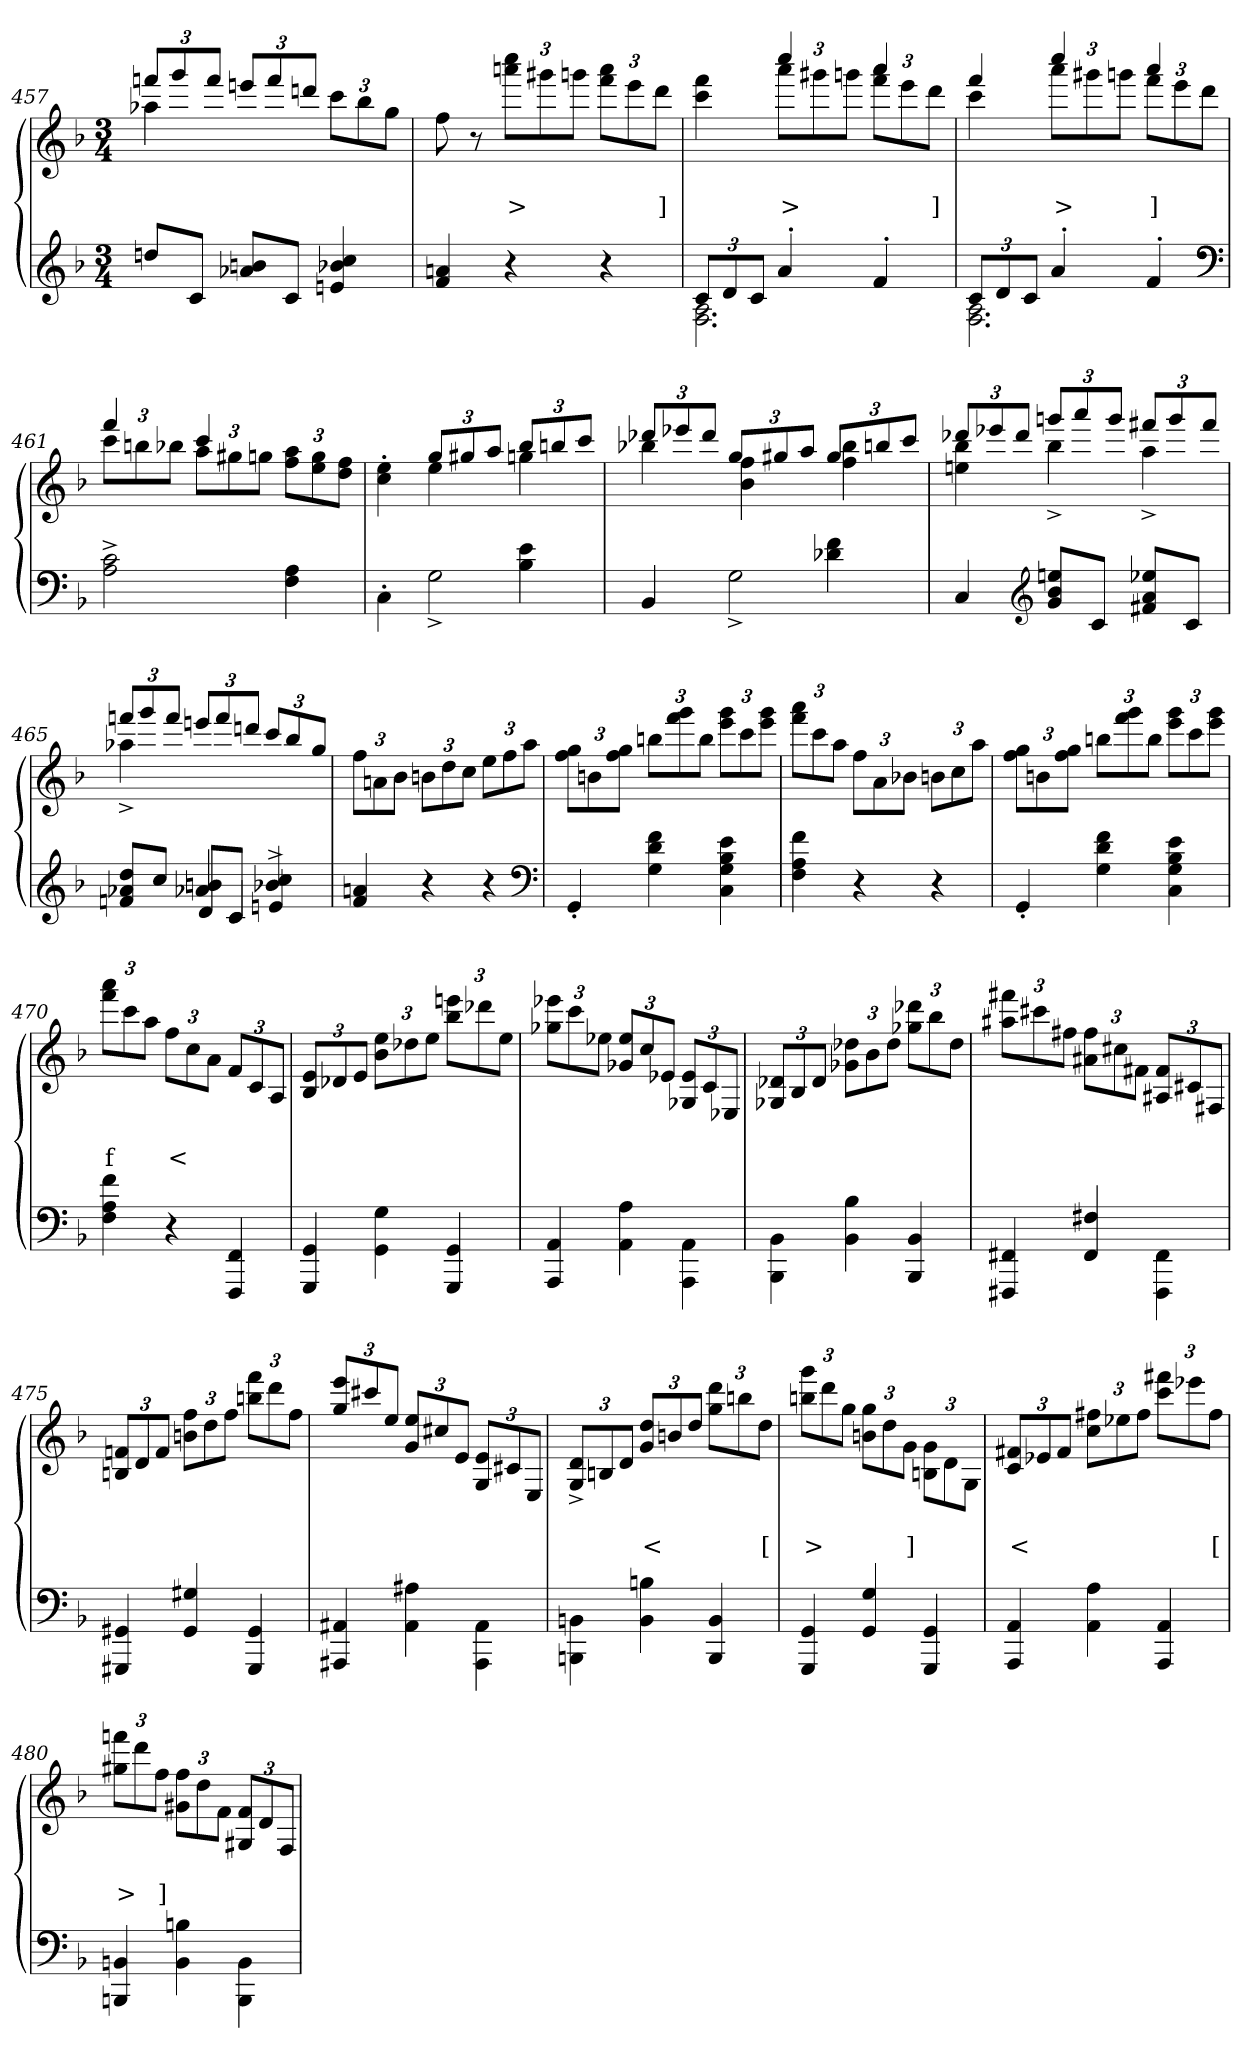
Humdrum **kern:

**kern	**kern	**text	**text
*part2	*part1	*part1	*part1
*staff2	*staff1	*staff1	*staff1
*clefG2	*clefG2	*	*
*k[b-]	*k[b-]	*	*
*M3/4	*M3/4	*	*
=457	=457	=457	=457
*	*^	*	*
8ddnL	12fffn/L	4aa-X	.	.
.	12ggg	.	.	.
8cJ	.	.	.	.
.	12fffJ	.	.	.
8bn 8a-XL	12eeen/L	2ryy	.	.
.	12fff	.	.	.
8cJ	.	.	.	.
.	12dddnJ	.	.	.
4cc 4b-X 4en	12cccL	.	.	.
.	12bb-	.	.	.
.	12ggJ	.	.	.
*	*v	*v	*	*
=458	=458	=458	=458
4an 4f	8ff	.	.
.	8r	.	.
4r	12cccc 12aaanL	.	>
.	12ggg#X	.	.
.	12gggnJ	.	.
4r	12aaa 12fffL	.	.
.	12eee	.	.
.	12dddJ	.	]
=459	=459	=459	=459
*^	*^	*	*
12cL	2.A 2.F	4ryy	4fff 4ccc	.	.
12d	.	.	.	.	.
12cJ	.	.	.	.	.
4a'>	.	4cccc	12aaaL	.	>
.	.	.	12ggg#X	.	.
.	.	.	12gggnJ	.	.
4f'>	.	4aaa	12aaa 12fffL	.	.
.	.	.	12eee	.	.
.	.	.	12dddJ	.	]
=460	=460	=460	=460	=460	=460
12cL	2.A 2.F	4fff	4ccc	.	.
12d	.	.	.	.	.
12cJ	.	.	.	.	.
4a'>	.	4cccc	12aaaL	.	>
.	.	.	12ggg#X	.	.
.	.	.	12gggnJ	.	.
4f'>	.	4aaa	12fffL	.	]
.	.	.	12eee	.	.
.	.	.	12dddJ	.	.
*v	*v	*	*	*	*
*clefF4	*	*	*	*
=461	=461	=461	=461	=461
2c^> 2A^>	4fff	12cccL	.	.
.	.	12bbn	.	.
.	.	12bb-XJ	.	.
.	4ccc	12aaL	.	.
.	.	12gg#X	.	.
.	.	12ggnJ	.	.
4A 4F	4ryy	12aa 12ffL	.	.
.	.	12gg 12ee	.	.
.	.	12ff 12ddJ	.	.
=462	=462	=462	=462	=462
*^	*	*	*	*
4C'>\	4ryy	4ryy	4ee'> 4cc'>	.	.
4ryy	2G^>	12ggL	4ee	.	.
.	.	12gg#X	.	.	.
.	.	12aaJ	.	.	.
4e 4B-\	.	12bb-L	4ggn	.	.
.	.	12bbn	.	.	.
.	.	12cccJ	.	.	.
=463	=463	=463	=463	=463	=463
4BB-	4ryy	12ddd-XL	4bb-X	.	.
.	.	12eee-X	.	.	.
.	.	12ddd-J	.	.	.
4ryy	2G^>	12ggL	4ff 4b-	.	.
.	.	12gg#X	.	.	.
.	.	12aaJ	.	.	.
4f 4d-X\	.	12gg#L	4bb- 4ff	.	.
.	.	12bbn	.	.	.
.	.	12cccJ	.	.	.
*v	*v	*	*	*	*
=464	=464	=464	=464	=464
4C	12ddd-XL	4bb- 4een	.	.
.	12eee-X	.	.	.
.	12ddd-J	.	.	.
*clefG2	*	*	*	*
8een 8b- 8gL	12gggnL	4bb-^>	.	.
.	12aaa	.	.	.
8cJ	.	.	.	.
.	12gggJ	.	.	.
8ee-X 8a 8f#XL	12fff#XL	4aa^>	.	.
.	12ggg	.	.	.
8cJ	.	.	.	.
.	12fff#J	.	.	.
=465	=465	=465	=465	=465
*^	*	*	*	*
*	*^	*	*	*	*
4ryy	4.ryy	8dd/ 8a- 8fnL	12fffnL	4aa-X^>	.	.
.	.	.	12ggg	.	.	.
.	.	8ccJ	.	.	.	.
.	.	.	12fffJ	.	.	.
4bn 4a-X	.	8dL	12eeen/L	2ryy	.	.
.	.	.	12fff	.	.	.
.	4c/	8cJ	.	.	.	.
.	.	.	12dddnJ	.	.	.
4cc 4b-X	.	4en^>	12cccL	.	.	.
.	.	.	12bb-	.	.	.
.	8ryy	.	.	.	.	.
.	.	.	12gg/J	.	.	.
*v	*v	*v	*	*	*	*
*	*v	*v	*	*
=466	=466	=466	=466
4an 4f	12ffL	.	.
.	12an	.	.
.	12b-J	.	.
4r	12bnL	.	.
.	12dd	.	.
.	12ccJ	.	.
4r	12eeL	.	.
.	12ff	.	.
.	12aaJ	.	.
*clefF4	*	*	*
=467	=467	=467	=467
4GG'>	12gg 12ffL	.	.
.	12bn	.	.
.	12gg 12ffJ	.	.
4f 4d 4G	12bbnL	.	.
.	12ggg 12fff	.	.
.	12bbJ	.	.
4e 4B- 4G 4C	12ggg 12eeeL	.	.
.	12ccc	.	.
.	12ggg 12eeeJ	.	.
=468	=468	=468	=468
4f 4A 4F	12aaa 12fffL	.	.
.	12ccc	.	.
.	12aaJ	.	.
4r	12ffL	.	.
.	12a	.	.
.	12b-XJ	.	.
4r	12bnL	.	.
.	12cc	.	.
.	12aaJ	.	.
=469	=469	=469	=469
4GG'>	12gg 12ffL	.	.
.	12bn	.	.
.	12gg 12ffJ	.	.
4f 4d 4G	12bbnL	.	.
.	12ggg 12fff	.	.
.	12bbJ	.	.
4e 4B- 4G 4C	12ggg 12eeeL	.	.
.	12ccc	.	.
.	12ggg 12eeeJ	.	.
=470	=470	=470	=470
4f 4A 4F	12aaa 12fffL	.	f
.	12ccc	.	.
.	12aaJ	.	.
4r	12ffL	.	<
.	12cc	.	.
.	12aJ	.	.
4FF 4FFF	12fL	.	.
.	12c	.	.
.	12AJ	.	.
=471	=471	=471	=471
4GG 4GGG	12e 12B-L	.	.
.	12d-X	.	.
.	12eJ	.	.
4G 4GG\	12ee 12b-L	.	.
.	12dd-	.	.
.	12eeJ	.	.
4GG 4GGG	12eeen 12bb-L	.	.
.	12ddd-	.	.
.	12eeJ	.	.
=472	=472	=472	=472
4AA 4AAA	12eee-X 12gg-XL	.	.
.	12ccc	.	.
.	12ee-J	.	.
4A 4AA	12ee- 12g-L	.	.
.	12cc	.	.
.	12e-J	.	.
4AA 4AAA\	12e- 12G-L	.	.
.	12c	.	.
.	12E-J	.	.
=473	=473	=473	=473
4BB- 4BBB-\	12d-X 12G-XL	.	.
.	12B-	.	.
.	12d-J	.	.
4B- 4BB-	12dd- 12g-L	.	.
.	12b-	.	.
.	12dd-J	.	.
4BB- 4BBB-	12ddd- 12gg-L	.	.
.	12bb-	.	.
.	12dd-J	.	.
=474	=474	=474	=474
4FF#X 4FFF#X	12fff#X 12aa#XL	.	.
.	12ccc#X	.	.
.	12ff#J	.	.
4F# 4FF#	12ff#\ 12a#L	.	.
.	12cc#	.	.
.	12f#J	.	.
4FF#\ 4FFF#	12f# 12A#L	.	.
.	12c#	.	.
.	12F#J	.	.
=475	=475	=475	=475
4GG#X 4GGG#X	12fn 12BnL	.	.
.	12d	.	.
.	12fJ	.	.
4G# 4GG#	12ff 12bnL	.	.
.	12dd	.	.
.	12ffJ	.	.
4GG# 4GGG#	12fff 12bbnL	.	.
.	12ddd	.	.
.	12ffJ	.	.
=476	=476	=476	=476
4AA#X 4AAA#X	12eee/ 12ggL	.	.
.	12ccc#X	.	.
.	12eeJ	.	.
4A# 4AA#	12ee 12gL	.	.
.	12cc#	.	.
.	12eJ	.	.
4AA# 4AAA#\	12e 12GL	.	.
.	12c#	.	.
.	12EJ	.	.
=477	=477	=477	=477
4BBn 4BBBn\	12d^> 12G^>L	.	.
.	12Bn	.	.
.	12dJ	.	.
4Bn 4BB	12dd/ 12gL	.	<
.	12bn	.	.
.	12ddJ	.	.
4BB 4BBB	12ddd 12ggL	.	.
.	12bbn	.	.
.	12ddJ	.	[
=478	=478	=478	=478
4GG 4GGG	12ggg 12bbnL	.	>
.	12ddd	.	.
.	12ggJ	.	.
4G 4GG	12gg 12bnL	.	.
.	12dd	.	.
.	12gJ	.	]
4GG 4GGG	12g\ 12Bn\L	.	.
.	12d\	.	.
.	12G/J	.	.
=479	=479	=479	=479
4AA 4AAA	12f#X 12cL	.	<
.	12e-X	.	.
.	12f#J	.	.
4A 4AA	12ff# 12ccL	.	.
.	12ee-	.	.
.	12ff#J	.	.
4AA 4AAA	12fff# 12cccL	.	.
.	12eee-	.	.
.	12ff#J	.	[
=480	=480	=480	=480
4BBn 4BBBn	12fffn 12gg#XL	.	>
.	12ddd	.	.
.	12ffJ	.	]
4Bn 4BB	12ff 12g#L	.	.
.	12dd	.	.
.	12fJ	.	.
4BB 4BBB\	12f 12G#L	.	.
.	12d	.	.
.	12FJ	.	.
=	=	=	=
*-	*-	*-	*-
